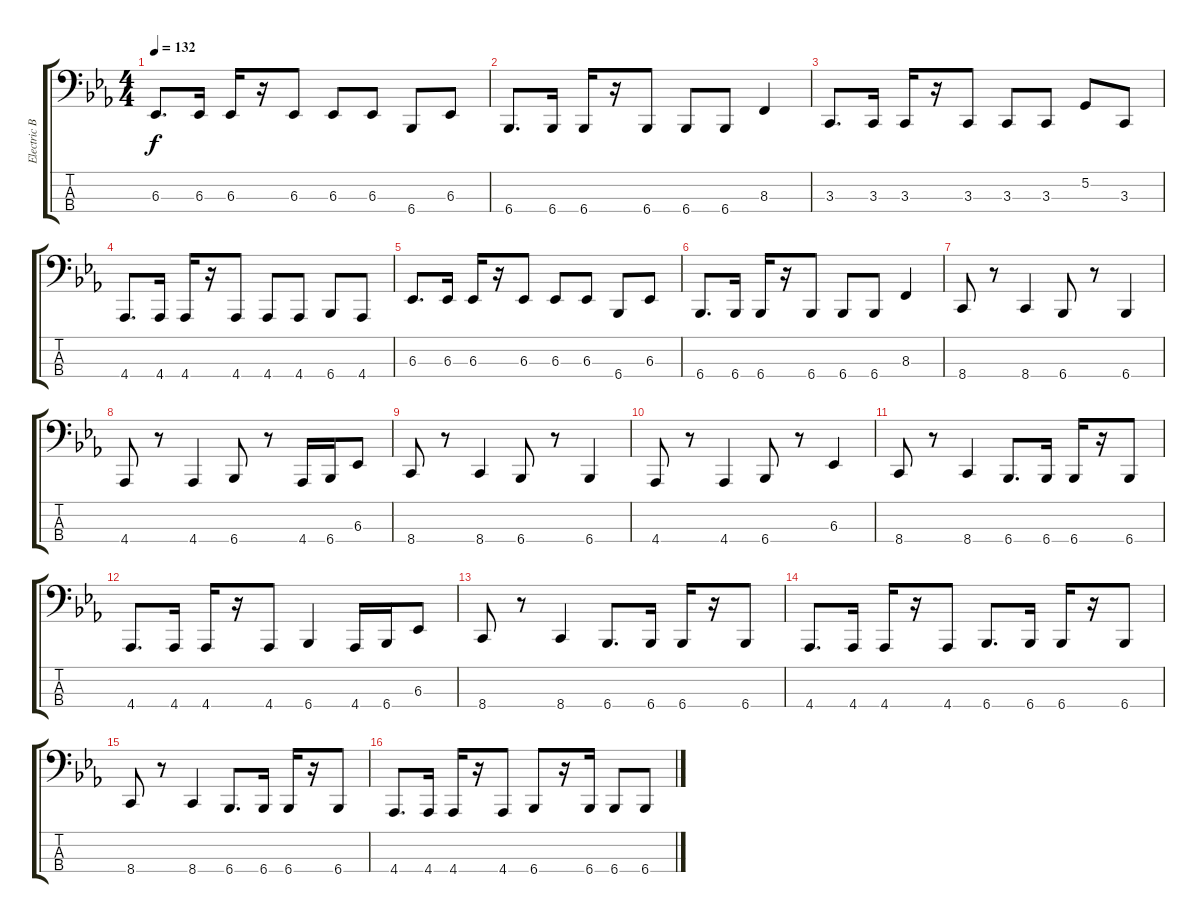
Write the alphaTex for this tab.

\track ("Electric Bass" "Electric B") {instrument cello}
\staff {score tabs}
\tuning (G2 D2 A1 E1) {hide}
\ts (4 4)
\tempo 132
\clef f4
\ks eb
6.3.8{d dy f} 6.3.16 6.3.16 r.16 6.3.8 6.3.8 6.3.8 6.4.8 6.3.8 |
6.4.8{d} 6.4.16 6.4.16 r.16 6.4.8 6.4.8 6.4.8 8.3.4 |
3.3.8{d} 3.3.16 3.3.16 r.16 3.3.8 3.3.8 3.3.8 5.2.8 3.3.8 |
4.4.8{d} 4.4.16 4.4.16 r.16 4.4.8 4.4.8 4.4.8 6.4.8 4.4.8 |
6.3.8{d} 6.3.16 6.3.16 r.16 6.3.8 6.3.8 6.3.8 6.4.8 6.3.8 |
6.4.8{d} 6.4.16 6.4.16 r.16 6.4.8 6.4.8 6.4.8 8.3.4 |
8.4.8 r.8 8.4.4 6.4.8 r.8 6.4.4 |
4.4.8 r.8 4.4.4 6.4.8 r.8 4.4.16 6.4.16 6.3.8 |
8.4.8 r.8 8.4.4 6.4.8 r.8 6.4.4 |
4.4.8 r.8 4.4.4 6.4.8 r.8 6.3.4 |
8.4.8 r.8 8.4.4 6.4.8{d} 6.4.16 6.4.16 r.16 6.4.8 |
4.4.8{d} 4.4.16 4.4.16 r.16 4.4.8 6.4.4 4.4.16 6.4.16 6.3.8 |
8.4.8 r.8 8.4.4 6.4.8{d} 6.4.16 6.4.16 r.16 6.4.8 |
4.4.8{d} 4.4.16 4.4.16 r.16 4.4.8 6.4.8{d} 6.4.16 6.4.16 r.16 6.4.8 |
8.4.8 r.8 8.4.4 6.4.8{d} 6.4.16 6.4.16 r.16 6.4.8 |
4.4.8{d} 4.4.16 4.4.16 r.16 4.4.8 6.4.8 r.16 6.4.16 6.4.8 6.4.8
